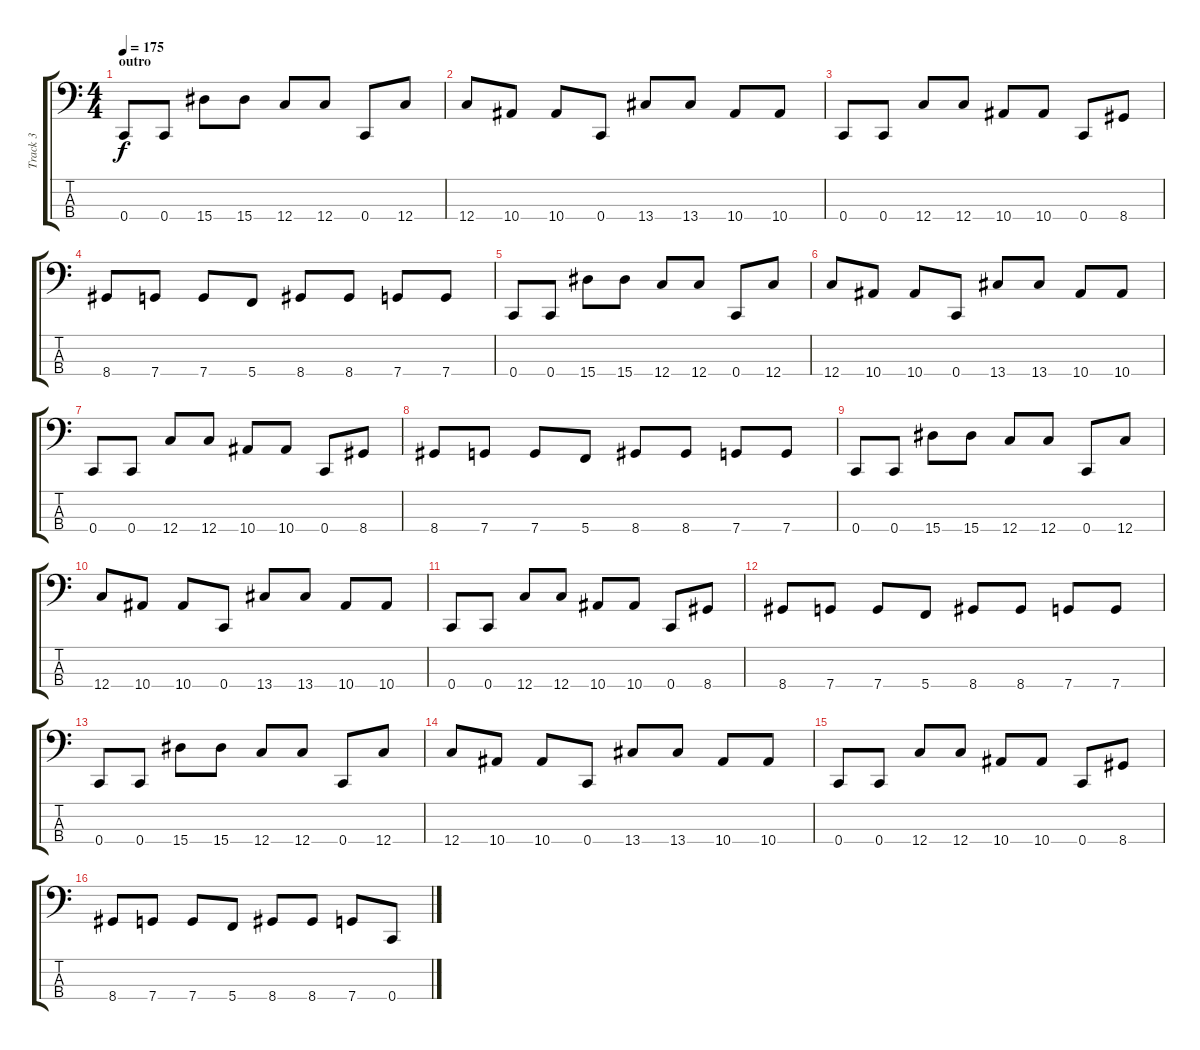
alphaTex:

\track ("Track 3" "Track 3") {instrument electricbasspick}
\staff {score tabs}
\tuning (F2 C2 G1 C1) {hide}
\ts (4 4)
\section ("" "outro")
\tempo 175
\clef f4
\ks c
0.4.8{dy f} 0.4.8 15.4.8 15.4.8 12.4.8 12.4.8 0.4.8 12.4.8 |
12.4.8 10.4.8 10.4.8 0.4.8 13.4.8 13.4.8 10.4.8 10.4.8 |
0.4.8 0.4.8 12.4.8 12.4.8 10.4.8 10.4.8 0.4.8 8.4.8 |
8.4.8 7.4.8 7.4.8 5.4.8 8.4.8 8.4.8 7.4.8 7.4.8 |
0.4.8 0.4.8 15.4.8 15.4.8 12.4.8 12.4.8 0.4.8 12.4.8 |
12.4.8 10.4.8 10.4.8 0.4.8 13.4.8 13.4.8 10.4.8 10.4.8 |
0.4.8 0.4.8 12.4.8 12.4.8 10.4.8 10.4.8 0.4.8 8.4.8 |
8.4.8 7.4.8 7.4.8 5.4.8 8.4.8 8.4.8 7.4.8 7.4.8 |
0.4.8 0.4.8 15.4.8 15.4.8 12.4.8 12.4.8 0.4.8 12.4.8 |
12.4.8 10.4.8 10.4.8 0.4.8 13.4.8 13.4.8 10.4.8 10.4.8 |
0.4.8 0.4.8 12.4.8 12.4.8 10.4.8 10.4.8 0.4.8 8.4.8 |
8.4.8 7.4.8 7.4.8 5.4.8 8.4.8 8.4.8 7.4.8 7.4.8 |
0.4.8 0.4.8 15.4.8 15.4.8 12.4.8 12.4.8 0.4.8 12.4.8 |
12.4.8 10.4.8 10.4.8 0.4.8 13.4.8 13.4.8 10.4.8 10.4.8 |
0.4.8 0.4.8 12.4.8 12.4.8 10.4.8 10.4.8 0.4.8 8.4.8 |
8.4.8 7.4.8 7.4.8 5.4.8 8.4.8 8.4.8 7.4.8 0.4.8
